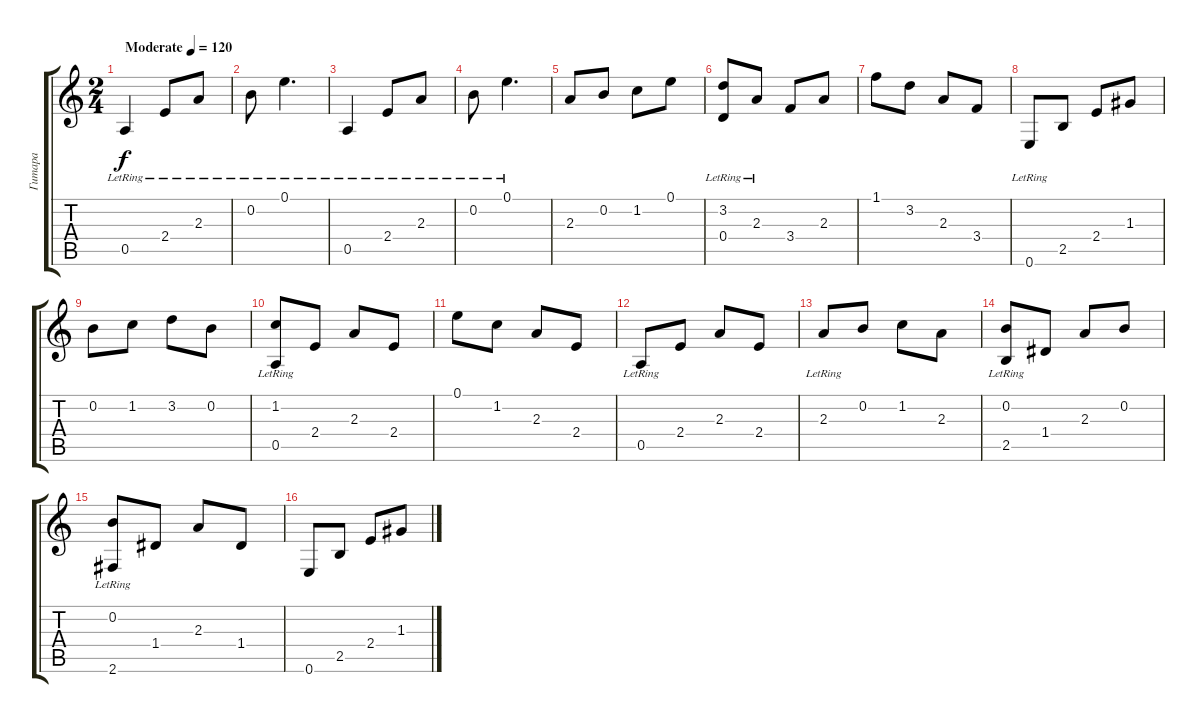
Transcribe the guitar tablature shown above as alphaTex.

\track ("Гитара" "Гитара") {instrument electricguitarjazz}
\staff {score tabs}
\tuning (E4 B3 G3 D3 A2 E2) {hide}
\ts (2 4)
\tempo (120 "Moderate")
\clef g2
\ks c
0.5{lr}.4{dy f instrument electricguitarjazz} 2.4{lr}.8 2.3{lr}.8 |
0.2{lr}.8 0.1{lr}.4{d} |
0.5{lr}.4 2.4{lr}.8 2.3{lr}.8 |
0.2{lr}.8 0.1{lr}.4{d} |
2.3.8 0.2.8 1.2.8 0.1.8 |
(3.2{lr} 0.4{lr}).8 2.3{lr}.8 3.4.8 2.3.8 |
1.1.8 3.2.8 2.3.8 3.4.8 |
0.6{lr}.8 2.5.8 2.4.8 1.3.8 |
0.2.8 1.2.8 3.2.8 0.2.8 |
(1.2{lr} 0.5).8 2.4.8 2.3.8 2.4.8 |
0.1.8 1.2.8 2.3.8 2.4.8 |
0.5{lr}.8 2.4.8 2.3.8 2.4.8 |
2.3{lr}.8 0.2.8 1.2.8 2.3.8 |
(0.2{lr} 2.5).8 1.4.8 2.3.8 0.2.8 |
(0.2{lr} 2.6).8 1.4.8 2.3.8 1.4.8 |
0.6.8 2.5.8 2.4.8 1.3.8
